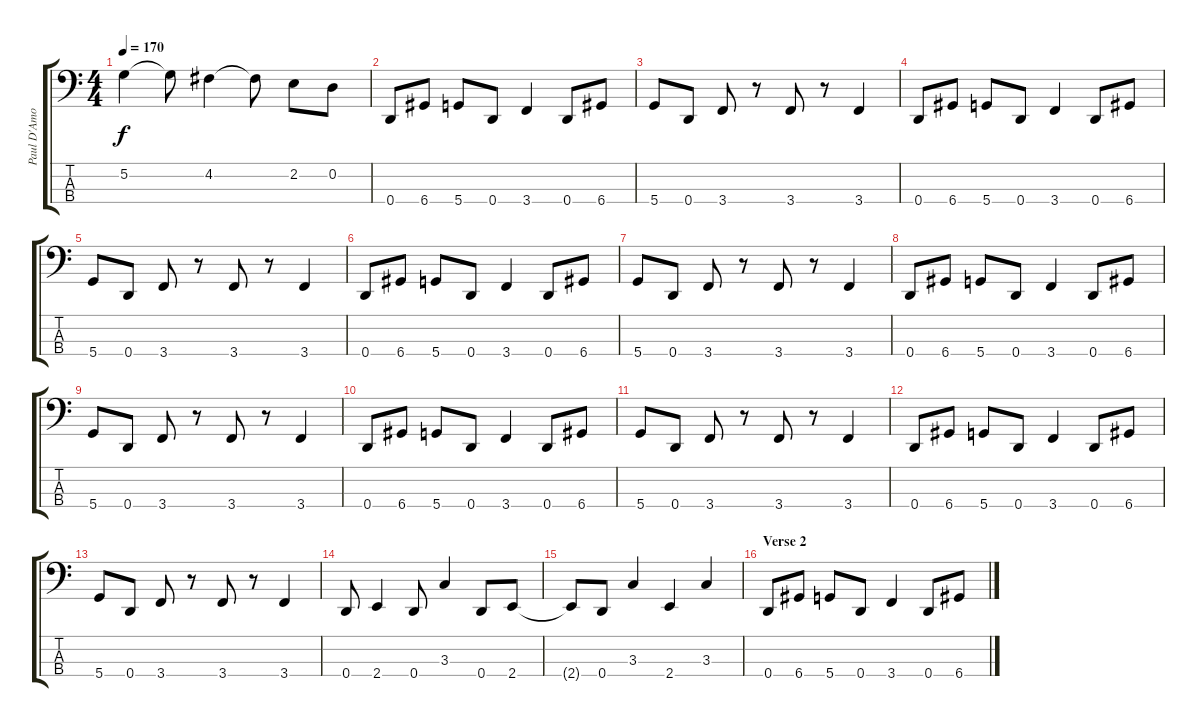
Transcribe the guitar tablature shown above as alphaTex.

\track ("Paul D'Amour" "Paul D'Amo") {instrument electricbasspick}
\staff {score tabs}
\tuning (G2 D2 A1 D1) {hide}
\ts (4 4)
\tempo 170
\clef f4
\ks c
5.2.4{dy f} 5.2{t}.8 4.2.4 4.2{t}.8 2.2.8 0.2.8 |
0.4.8 6.4.8 5.4.8 0.4.8 3.4.4 0.4.8 6.4.8 |
5.4.8 0.4.8 3.4.8 r.8 3.4.8 r.8 3.4.4 |
0.4.8 6.4.8 5.4.8 0.4.8 3.4.4 0.4.8 6.4.8 |
5.4.8 0.4.8 3.4.8 r.8 3.4.8 r.8 3.4.4 |
0.4.8 6.4.8 5.4.8 0.4.8 3.4.4 0.4.8 6.4.8 |
5.4.8 0.4.8 3.4.8 r.8 3.4.8 r.8 3.4.4 |
0.4.8 6.4.8 5.4.8 0.4.8 3.4.4 0.4.8 6.4.8 |
5.4.8 0.4.8 3.4.8 r.8 3.4.8 r.8 3.4.4 |
0.4.8 6.4.8 5.4.8 0.4.8 3.4.4 0.4.8 6.4.8 |
5.4.8 0.4.8 3.4.8 r.8 3.4.8 r.8 3.4.4 |
0.4.8 6.4.8 5.4.8 0.4.8 3.4.4 0.4.8 6.4.8 |
5.4.8 0.4.8 3.4.8 r.8 3.4.8 r.8 3.4.4 |
0.4.8 2.4.4 0.4.8 3.3.4 0.4.8 2.4.8 |
2.4{t}.8 0.4.8 3.3.4 2.4.4 3.3.4 |
\section ("" "Verse 2")
0.4.8 6.4.8 5.4.8 0.4.8 3.4.4 0.4.8 6.4.8
